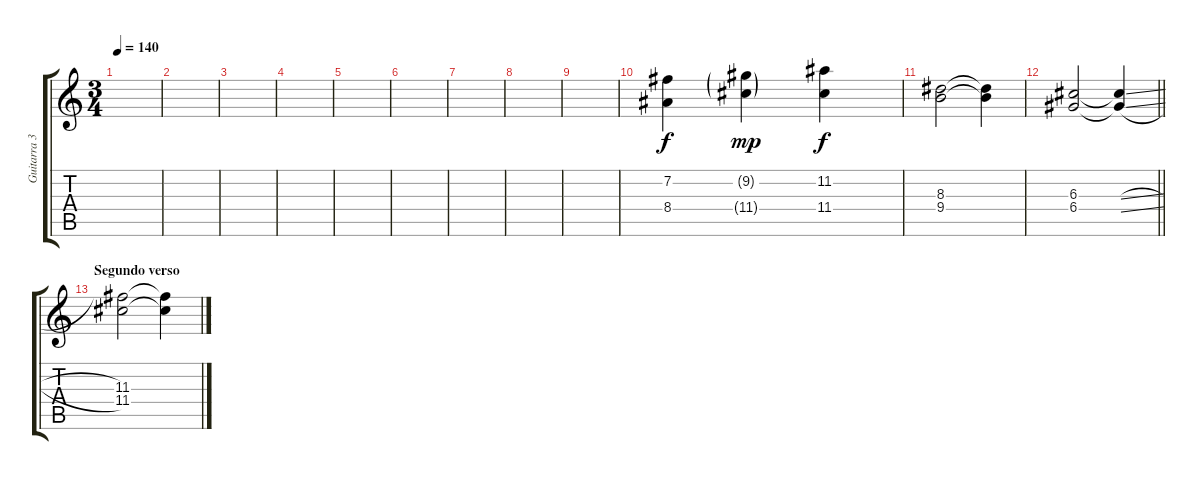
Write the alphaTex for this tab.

\track ("Guitarra 3" "Guitarra 3") {instrument acousticguitarsteel}
\staff {score tabs}
\tuning (E4 B3 G3 D3 A2 E2) {hide}
\ts (3 4)
\tempo 140
\clef g2
\ks c
|
|
|
|
|
|
|
|
|
(7.2 8.4).4 (9.2{g} 11.4{g}).4{dy mp} (11.2 11.4).4{dy f} |
(8.3 9.4).2 (8.3{t} 9.4{t}).4 |
\barLineRight lightlight
(6.3 6.4).2 (6.3{sl t} 6.4{sl t}).4 |
\section ("" "Segundo verso")
(11.3 11.4).2 (11.3{t} 11.4{t}).4
